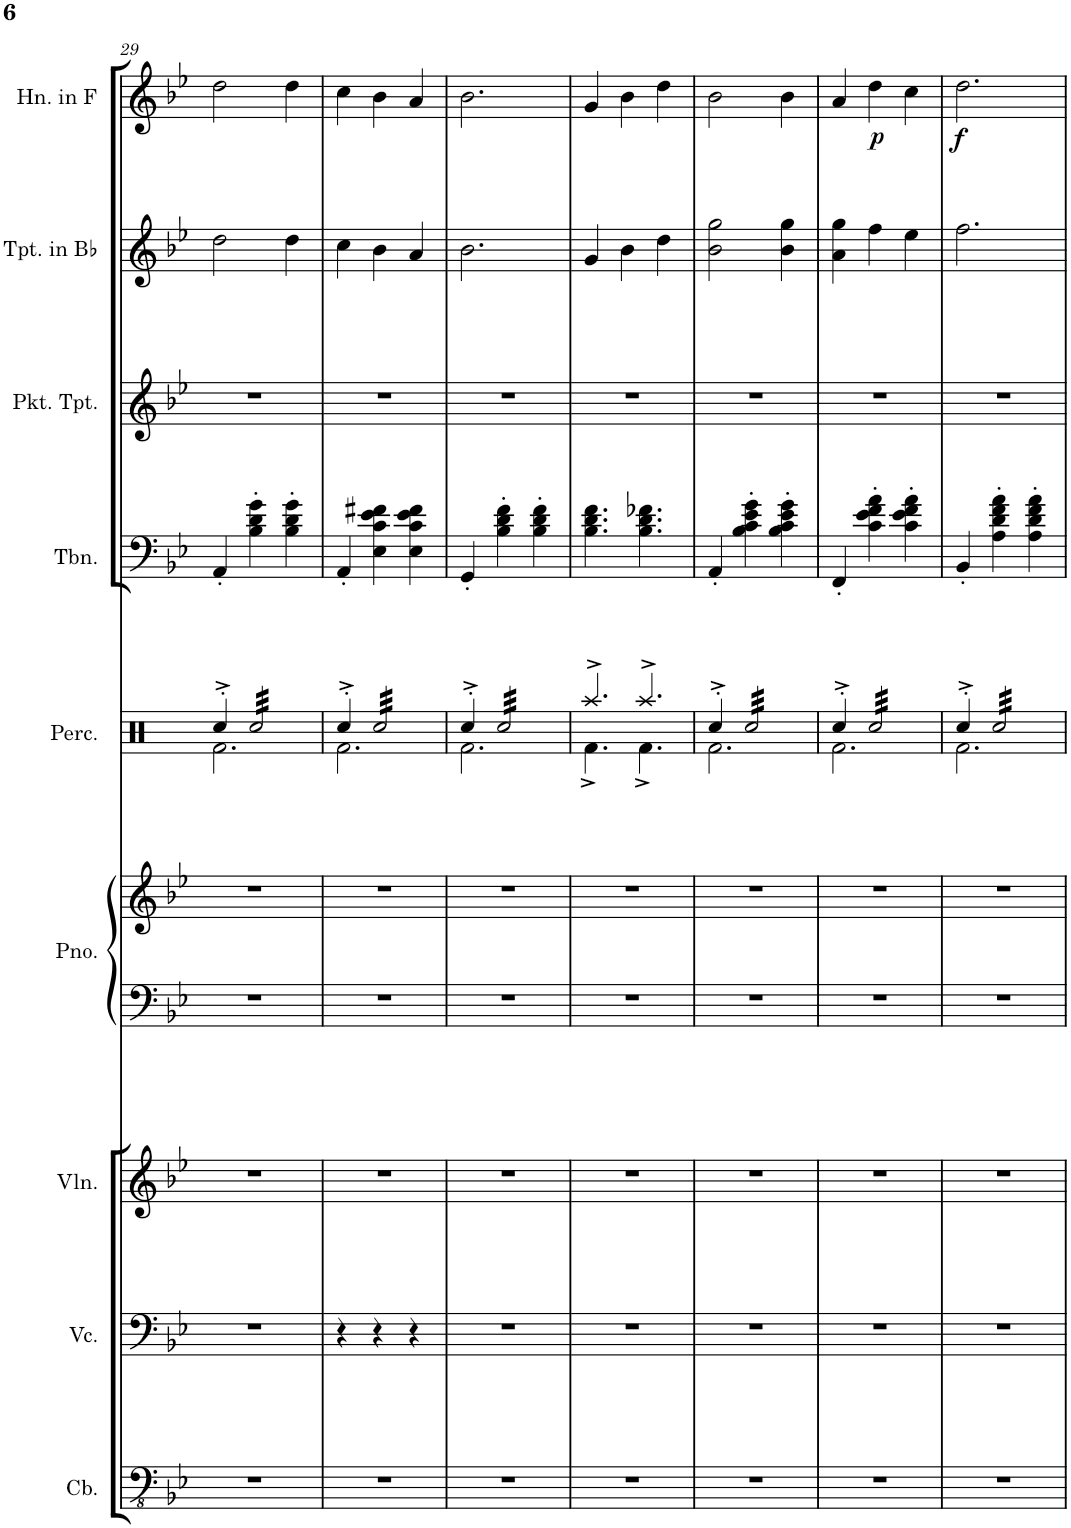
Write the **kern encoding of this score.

**kern	**kern	**kern	**kern	**kern	**kern	**kern	**kern	**kern	**kern	**dynam
*part9	*part8	*part7	*part6	*part6	*part5	*part4	*part3	*part2	*part1	*part1
*staff10	*staff9	*staff8	*staff7	*staff6	*staff5	*staff4	*staff3	*staff2	*staff1	*staff1
*I"Contrabass	*I"Violoncello	*I"Violin	*I"Grand Piano	*	*I"Percussion	*I"Trombone	*I"Pocket Trumpet	*I"Trumpet in Bb	*I"Horn in F	*
*I'Cb.	*I'Vc.	*I'Vln.	*I'Pno.	*	*I'Perc.	*I'Tbn.	*I'Pkt. Tpt.	*I'Tpt. in Bb	*I'Hn. in F	*
!!LO:PB:g=z
*clefFv4	*clefF4	*clefG2	*clefF4	*clefG2	*clefX	*clefF4	*clefG2	*clefG2	*clefG2	*
*Trd7c12	*	*	*	*	*	*	*Trd1c2	*Trd1c2	*Trd4c7	*
*k[b-e-]	*k[b-e-]	*k[b-e-]	*k[b-e-]	*k[b-e-]	*k[]	*k[b-e-]	*k[b-e-]	*k[b-e-]	*k[b-e-]	*
*M3/4	*M3/4	*M3/4	*M3/4	*M3/4	*M3/4	*M3/4	*M3/4	*M3/4	*M3/4	*
=29	=29	=29	=29	=29	=29	=29	=29	=29	=29	=29
*	*	*	*	*	*^	*	*	*	*	*
2.r	2.r	2.r	2.r	2.r	4Rcc^'/	2.Rf\	4AA'/	2.r	2dd\	2dd\	.
*	*	*	*	*	*tremolo	*	*	*	*	*	*
.	.	.	.	.	32Rcc/LLL	.	4B-\' 4d\' 4g\'	.	.	.	.
.	.	.	.	.	32Rcc/	.	.	.	.	.	.
.	.	.	.	.	32Rcc/	.	.	.	.	.	.
.	.	.	.	.	32Rcc/	.	.	.	.	.	.
.	.	.	.	.	32Rcc/	.	.	.	.	.	.
.	.	.	.	.	32Rcc/	.	.	.	.	.	.
.	.	.	.	.	32Rcc/	.	.	.	.	.	.
.	.	.	.	.	32Rcc/	.	.	.	.	.	.
.	.	.	.	.	32Rcc/	.	4B-\' 4d\' 4g\'	.	4dd\	4dd\	.
.	.	.	.	.	32Rcc/	.	.	.	.	.	.
.	.	.	.	.	32Rcc/	.	.	.	.	.	.
.	.	.	.	.	32Rcc/	.	.	.	.	.	.
.	.	.	.	.	32Rcc/	.	.	.	.	.	.
.	.	.	.	.	32Rcc/	.	.	.	.	.	.
.	.	.	.	.	32Rcc/	.	.	.	.	.	.
.	.	.	.	.	32Rcc/JJJ	.	.	.	.	.	.
*	*	*	*	*	*Xtremolo	*	*	*	*	*	*
=30	=30	=30	=30	=30	=30	=30	=30	=30	=30	=30	=30
2.r	4r	2.r	2.r	2.r	4Rcc^'/	2.Rf\	4AA'/	2.r	4cc\	4cc\	.
*	*	*	*	*	*tremolo	*	*	*	*	*	*
.	4r	.	.	.	32Rcc/LLL	.	4E-\ 4c\ 4e-\ 4f#X\	.	4b-\	4b-\	.
.	.	.	.	.	32Rcc/	.	.	.	.	.	.
.	.	.	.	.	32Rcc/	.	.	.	.	.	.
.	.	.	.	.	32Rcc/	.	.	.	.	.	.
.	.	.	.	.	32Rcc/	.	.	.	.	.	.
.	.	.	.	.	32Rcc/	.	.	.	.	.	.
.	.	.	.	.	32Rcc/	.	.	.	.	.	.
.	.	.	.	.	32Rcc/	.	.	.	.	.	.
.	4r	.	.	.	32Rcc/	.	4E-\ 4c\ 4e-\ 4f#\	.	4a/	4a/	.
.	.	.	.	.	32Rcc/	.	.	.	.	.	.
.	.	.	.	.	32Rcc/	.	.	.	.	.	.
.	.	.	.	.	32Rcc/	.	.	.	.	.	.
.	.	.	.	.	32Rcc/	.	.	.	.	.	.
.	.	.	.	.	32Rcc/	.	.	.	.	.	.
.	.	.	.	.	32Rcc/	.	.	.	.	.	.
.	.	.	.	.	32Rcc/JJJ	.	.	.	.	.	.
*	*	*	*	*	*Xtremolo	*	*	*	*	*	*
=31	=31	=31	=31	=31	=31	=31	=31	=31	=31	=31	=31
2.r	2.r	2.r	2.r	2.r	4Rcc^'/	2.Rf\	4GG'/	2.r	2.b-\	2.b-\	.
*	*	*	*	*	*tremolo	*	*	*	*	*	*
.	.	.	.	.	32Rcc/LLL	.	4B-\' 4d\' 4f\'	.	.	.	.
.	.	.	.	.	32Rcc/	.	.	.	.	.	.
.	.	.	.	.	32Rcc/	.	.	.	.	.	.
.	.	.	.	.	32Rcc/	.	.	.	.	.	.
.	.	.	.	.	32Rcc/	.	.	.	.	.	.
.	.	.	.	.	32Rcc/	.	.	.	.	.	.
.	.	.	.	.	32Rcc/	.	.	.	.	.	.
.	.	.	.	.	32Rcc/	.	.	.	.	.	.
.	.	.	.	.	32Rcc/	.	4B-\' 4d\' 4f\'	.	.	.	.
.	.	.	.	.	32Rcc/	.	.	.	.	.	.
.	.	.	.	.	32Rcc/	.	.	.	.	.	.
.	.	.	.	.	32Rcc/	.	.	.	.	.	.
.	.	.	.	.	32Rcc/	.	.	.	.	.	.
.	.	.	.	.	32Rcc/	.	.	.	.	.	.
.	.	.	.	.	32Rcc/	.	.	.	.	.	.
.	.	.	.	.	32Rcc/JJJ	.	.	.	.	.	.
*	*	*	*	*	*Xtremolo	*	*	*	*	*	*
=32	=32	=32	=32	=32	=32	=32	=32	=32	=32	=32	=32
2.r	2.r	2.r	2.r	2.r	4.Raa^/	4.Rf^\	4.B-\ 4.d\ 4.f\	2.r	4g/	4g/	.
.	.	.	.	.	.	.	.	.	4b-\	4b-\	.
.	.	.	.	.	4.Raa^/	4.Rf^\	4.B-\ 4.d\ 4.f-X\	.	.	.	.
.	.	.	.	.	.	.	.	.	4dd\	4dd\	.
=33	=33	=33	=33	=33	=33	=33	=33	=33	=33	=33	=33
2.r	2.r	2.r	2.r	2.r	4Rcc^'/	2.Rf\	4AA'/	2.r	2b-\ 2gg\	2b-\	.
*	*	*	*	*	*tremolo	*	*	*	*	*	*
.	.	.	.	.	32Rcc/LLL	.	4B-\' 4c\' 4e-\' 4g\'	.	.	.	.
.	.	.	.	.	32Rcc/	.	.	.	.	.	.
.	.	.	.	.	32Rcc/	.	.	.	.	.	.
.	.	.	.	.	32Rcc/	.	.	.	.	.	.
.	.	.	.	.	32Rcc/	.	.	.	.	.	.
.	.	.	.	.	32Rcc/	.	.	.	.	.	.
.	.	.	.	.	32Rcc/	.	.	.	.	.	.
.	.	.	.	.	32Rcc/	.	.	.	.	.	.
.	.	.	.	.	32Rcc/	.	4B-\' 4c\' 4e-\' 4g\'	.	4b-\ 4gg\	4b-\	.
.	.	.	.	.	32Rcc/	.	.	.	.	.	.
.	.	.	.	.	32Rcc/	.	.	.	.	.	.
.	.	.	.	.	32Rcc/	.	.	.	.	.	.
.	.	.	.	.	32Rcc/	.	.	.	.	.	.
.	.	.	.	.	32Rcc/	.	.	.	.	.	.
.	.	.	.	.	32Rcc/	.	.	.	.	.	.
.	.	.	.	.	32Rcc/JJJ	.	.	.	.	.	.
*	*	*	*	*	*Xtremolo	*	*	*	*	*	*
=34	=34	=34	=34	=34	=34	=34	=34	=34	=34	=34	=34
2.r	2.r	2.r	2.r	2.r	4Rcc^'/	2.Rf\	4FF'/	2.r	4a\ 4gg\	4a/	.
!	!	!	!	!	!	!	!	!	!	!	!LO:DY:b
*	*	*	*	*	*tremolo	*	*	*	*	*	*
.	.	.	.	.	32Rcc/LLL	.	4c\' 4e-\' 4f\' 4a\'	.	4ff\	4dd\	p
.	.	.	.	.	32Rcc/	.	.	.	.	.	.
.	.	.	.	.	32Rcc/	.	.	.	.	.	.
.	.	.	.	.	32Rcc/	.	.	.	.	.	.
.	.	.	.	.	32Rcc/	.	.	.	.	.	.
.	.	.	.	.	32Rcc/	.	.	.	.	.	.
.	.	.	.	.	32Rcc/	.	.	.	.	.	.
.	.	.	.	.	32Rcc/	.	.	.	.	.	.
.	.	.	.	.	32Rcc/	.	4c\' 4e-\' 4f\' 4a\'	.	4ee-\	4cc\	.
.	.	.	.	.	32Rcc/	.	.	.	.	.	.
.	.	.	.	.	32Rcc/	.	.	.	.	.	.
.	.	.	.	.	32Rcc/	.	.	.	.	.	.
.	.	.	.	.	32Rcc/	.	.	.	.	.	.
.	.	.	.	.	32Rcc/	.	.	.	.	.	.
.	.	.	.	.	32Rcc/	.	.	.	.	.	.
.	.	.	.	.	32Rcc/JJJ	.	.	.	.	.	.
*	*	*	*	*	*Xtremolo	*	*	*	*	*	*
=35	=35	=35	=35	=35	=35	=35	=35	=35	=35	=35	=35
!	!	!	!	!	!	!	!	!	!	!	!LO:DY:b
2.r	2.r	2.r	2.r	2.r	4Rcc^'/	2.Rf\	4BB-'/	2.r	2.ff\	2.dd\	f
*	*	*	*	*	*tremolo	*	*	*	*	*	*
.	.	.	.	.	32Rcc/LLL	.	4A\' 4d\' 4f\' 4a\'	.	.	.	.
.	.	.	.	.	32Rcc/	.	.	.	.	.	.
.	.	.	.	.	32Rcc/	.	.	.	.	.	.
.	.	.	.	.	32Rcc/	.	.	.	.	.	.
.	.	.	.	.	32Rcc/	.	.	.	.	.	.
.	.	.	.	.	32Rcc/	.	.	.	.	.	.
.	.	.	.	.	32Rcc/	.	.	.	.	.	.
.	.	.	.	.	32Rcc/	.	.	.	.	.	.
.	.	.	.	.	32Rcc/	.	4A\' 4d\' 4f\' 4a\'	.	.	.	.
.	.	.	.	.	32Rcc/	.	.	.	.	.	.
.	.	.	.	.	32Rcc/	.	.	.	.	.	.
.	.	.	.	.	32Rcc/	.	.	.	.	.	.
.	.	.	.	.	32Rcc/	.	.	.	.	.	.
.	.	.	.	.	32Rcc/	.	.	.	.	.	.
.	.	.	.	.	32Rcc/	.	.	.	.	.	.
.	.	.	.	.	32Rcc/JJJ	.	.	.	.	.	.
*	*	*	*	*	*Xtremolo	*	*	*	*	*	*
*	*	*	*	*	*v	*v	*	*	*	*	*
=	=	=	=	=	=	=	=	=	=	=
*-	*-	*-	*-	*-	*-	*-	*-	*-	*-	*-
